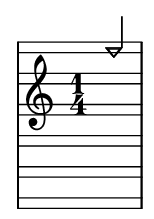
\version "2.14.0"

\header {
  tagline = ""
}

\paper {
  #(set-paper-size "a10")
}

%Customizing note head stencils based on pitch
%Defining stencils

upTriangle =
#(ly:make-stencil 
	(list 'embedded-ps
    "gsave
      currentpoint translate
      newpath
      -.1875 -.5 moveto
      .65625 .5 lineto
      1.5 -.5 lineto
      closepath
      fill
      grestore" )
    (cons -.1875 1.5)
    (cons -.5 .5)
)

downTriangle =
#(ly:make-stencil 
	(list 'embedded-ps
    "gsave
      currentpoint translate

      newpath
      .08 .34 moveto
      .65625 -.4 lineto
      1.2325 .34 lineto
      closepath
      0.12 setlinewidth
      stroke      

      newpath
      -.0775 .43 moveto
      .65625 -.43 lineto
      1.39 .43 lineto
      closepath
      0.1 setlinewidth
      stroke      
	  
	  newpath
      -.1675 .48 moveto
      .65625 -.48 lineto
      1.48 .48 lineto
      closepath
      0.04 setlinewidth
      stroke

      grestore" )
    (cons -.1875 1.5)
    (cons -.5 .5)
)

upTriLgr = 
#(ly:make-stencil 
	(list 'embedded-ps
    "gsave
      currentpoint translate
      newpath
      -.1875 -.5 moveto
      .65625 .5 lineto
      1.5 -.5 lineto
      closepath
      fill
	  newpath
	  -.5 0 moveto
	  1.8 0 lineto
      closepath
      .19 setlinewidth
      stroke  
      grestore" )
    (cons -.1875 1.5)
    (cons -.5 .5)
)

downTriLgr =
#(ly:make-stencil 
	(list 'embedded-ps
    "gsave
      currentpoint translate
      newpath
      .08 .34 moveto
      .65625 -.4 lineto
      1.2325 .34 lineto
      closepath
      0.12 setlinewidth
      stroke      
      newpath
      -.0775 .43 moveto
      .65625 -.43 lineto
      1.39 .43 lineto
      closepath
      0.1 setlinewidth
      stroke      
	  newpath
      -.1675 .48 moveto
      .65625 -.48 lineto
      1.48 .48 lineto
      closepath
      0.04 setlinewidth
      stroke
	  newpath
	  -.5 0 moveto
	  1.8 0 lineto
      closepath
      .19 setlinewidth
      stroke  
      grestore" )
    (cons -.1875 1.5)
    (cons -.5 .5)
)

%Based on the pitch's semitone, which note head
#(define (semitone-to-stencil semitone)
         (let ((s (modulo semitone 12)))
         	(case s
		((11) upTriLgr)
		((0) downTriLgr)
		(else (if (= (remainder semitone 2) 0) downTriangle upTriangle))
	))
)

%Get the pitch from the grob, convert to semitone, and send it on
#(define (stencil-notehead grob)
   (semitone-to-stencil 
	 (ly:pitch-semitones (ly:event-property (event-cause grob) 'pitch))))


%Begin stem attachment adjustment code
%Assign stem attachment values to variables

upTriUpStem 	= #'(1 . -1)
upTridownStem 	= #'(1 . .9)
downTriUpStem	= #'(1 . .9)
downTriDownStem	= #'(1 . -1)

%Based on the pitch, is the stem up or down, 
%Then based on pitch is the note head an up or down triangle

#(define (pitch-to-stem pitch stemdir)
	(if (= (modulo (ly:pitch-semitones pitch) 2) 1) 
		(if (= UP stemdir) upTriUpStem upTridownStem)		
		(if (= DOWN stemdir) downTriDownStem downTriUpStem)
	)
)

%Get the stem from notehead grob
#(define (notehead-get-notecolumn nhgrob)
   (ly:grob-parent nhgrob X))

#(define (notehead-get-stem nhgrob)
   (let ((notecolumn (notehead-get-notecolumn nhgrob)))
     (ly:grob-object notecolumn 'stem)))

%Get the pitch and stem direction from the grob and send it on
#(define (stem-adjuster nhgrob)
	(pitch-to-stem
	    (ly:event-property (event-cause nhgrob) 'pitch) 
		(ly:grob-property (notehead-get-stem nhgrob) 'direction) ))

%Begin double-stem for half note code
#(define (doubleStemmer grob)
   (if (= 1 (ly:grob-property grob 'duration-log))

		(ly:stencil-combine-at-edge
              (ly:stem::print grob)
              X
              (- (ly:grob-property grob 'direction))
              (ly:stem::print grob)
              -.42 0) ;; note: use .15 for other side

		(ly:stem::print grob)
	)
)

%End customization scripts


upTriangleEmpty =
#(ly:make-stencil 
	(list 'embedded-ps
    "gsave
      currentpoint translate
      newpath
      -.1875 -.5 moveto
      .65625 .5 lineto
      1.5 -.5 lineto
      closepath
      0.19 setlinewidth
      stroke
      grestore" )
    (cons -.1875 1.5)
    (cons -.5 .5)
)

upTriangleFull =
#(ly:make-stencil 
	(list 'embedded-ps
    "gsave
      currentpoint translate
      newpath
      -.1875 -.5 moveto
      .65625 .5 lineto
      1.5 -.5 lineto
      closepath
      fill
      grestore" )
    (cons -.1875 1.5)
    (cons -.5 .5)
)

downTriangleEmpty =
#(ly:make-stencil 
	(list 'embedded-ps
    "gsave
      currentpoint translate

      newpath
      .08 .34 moveto
      .65625 -.4 lineto
      1.2325 .34 lineto
      closepath
      0.12 setlinewidth
      stroke      

      newpath
      -.0775 .43 moveto
      .65625 -.43 lineto
      1.39 .43 lineto
      closepath
      0.1 setlinewidth
      stroke      
	  
	  newpath
      -.1675 .48 moveto
      .65625 -.48 lineto
      1.48 .48 lineto
      closepath
      0.04 setlinewidth
      stroke

      grestore" )
    (cons -.1875 1.5)
    (cons -.5 .5)
)

downTriangleFull =
#(ly:make-stencil 
	(list 'embedded-ps
    "gsave
      currentpoint translate

      newpath
      .08 .34 moveto
      .65625 -.4 lineto
      1.2325 .34 lineto
      closepath
      0.12 setlinewidth
      stroke      

      newpath
      -.0775 .43 moveto
      .65625 -.43 lineto
      1.39 .43 lineto
      closepath
      0.1 setlinewidth
      stroke      
	  
	  newpath
      -.1675 .48 moveto
      .65625 -.48 lineto
      1.48 .48 lineto
      closepath
      fill

      grestore" )
    (cons -.1875 1.5)
    (cons -.5 .5)
)

upTriLgr = 
#(ly:make-stencil 
	(list 'embedded-ps
    "gsave
      currentpoint translate
      newpath
      -.1875 -.5 moveto
      .65625 .5 lineto
      1.5 -.5 lineto
      closepath
      0.19 setlinewidth
      stroke
	  newpath
	  -.5 0 moveto
	  1.8 0 lineto
      closepath
      .19 setlinewidth
      stroke  
      grestore" )
    (cons -.1875 1.5)
    (cons -.5 .5)
)

downTriLgr =
#(ly:make-stencil 
	(list 'embedded-ps
    "gsave
      currentpoint translate
      newpath
      .08 .34 moveto
      .65625 -.4 lineto
      1.2325 .34 lineto
      closepath
      0.12 setlinewidth
      stroke      
      newpath
      -.0775 .43 moveto
      .65625 -.43 lineto
      1.39 .43 lineto
      closepath
      0.1 setlinewidth
      stroke      
	  newpath
      -.1675 .48 moveto
      .65625 -.48 lineto
      1.48 .48 lineto
      closepath
      0.04 setlinewidth
      stroke
	  newpath
	  -.5 0 moveto
	  1.8 0 lineto
      closepath
      .19 setlinewidth
      stroke  
      grestore" )
    (cons -.1875 1.5)
    (cons -.5 .5)
)

%Based on the pitch's semitone, which note head
#(define (semitone-to-stencil semitone)
         (let ((s (modulo semitone 12)))
         	(case s
		((11) upTriLgr)
		((0) downTriLgr)
                ((2 4) downTriangleEmpty)
                ((5 7 9) upTriangleEmpty)
                ((1 3) upTriangleFull)
                ((6 8 10) downTriangleFull)
	))
)

%Get the pitch from the grob, convert to semitone, and send it on
#(define (stencil-notehead grob)
   (semitone-to-stencil 
	 (ly:pitch-semitones (ly:event-property (event-cause grob) 'pitch))))


%Begin stem attachment adjustment code
%Assign stem attachment values to variables

upTriUpStem 	= #'(1 . -1)
upTridownStem 	= #'(1 . .9)
downTriUpStem	= #'(1 . .9)
downTriDownStem	= #'(1 . -1)

%Based on the pitch, is the stem up or down, 
%Then based on pitch is the note head an up or down triangle

#(define (pitch-to-stem pitch stemdir)
	(if (= (modulo (ly:pitch-semitones pitch) 2) 1) 
		(if (= UP stemdir) upTriUpStem upTridownStem)		
		(if (= DOWN stemdir) downTriDownStem downTriUpStem)
	)
)

%Get the stem from notehead grob
#(define (notehead-get-notecolumn nhgrob)
   (ly:grob-parent nhgrob X))

#(define (notehead-get-stem nhgrob)
   (let ((notecolumn (notehead-get-notecolumn nhgrob)))
     (ly:grob-object notecolumn 'stem)))

%Get the pitch and stem direction from the grob and send it on
#(define (stem-adjuster nhgrob)
	(pitch-to-stem
	    (ly:event-property (event-cause nhgrob) 'pitch) 
		(ly:grob-property (notehead-get-stem nhgrob) 'direction) ))

%Begin double-stem for half note code
#(define (doubleStemmer grob)
   (if (= 1 (ly:grob-property grob 'duration-log))

		(ly:stencil-combine-at-edge
              (ly:stem::print grob)
              X
              (- (ly:grob-property grob 'direction))
              (ly:stem::print grob)
              -.42 0) ;; note: use .15 for other side

		(ly:stem::print grob)
	)
)

%End customization scripts

down = {
      \override Stem #'direction = #DOWN     
}

up = {
      \override Stem #'direction = #UP
}

nl = {
      \once \override Score.RehearsalMark #'transparent = ##t
      \mark "C"
}

tn = {
  \override Staff.StaffSymbol #'line-positions = #'(10 8 4 2 -2 -4 -8 -10 -14 -16 -20 -22)
  \override NoteHead #'stem-attachment = #stem-adjuster
  \override NoteHead #'stencil = #stencil-notehead
  \override Stem #'stencil = #doubleStemmer
}

notes = \relative c {
      \time 1/4
      \autoBeamOff

      \up
      e'''4
}

\new Staff \with {
  \remove "Accidental_engraver"
  \remove "Key_engraver" 
  staffLineLayoutFunction = #(lambda (p) (floor (/ (+ (ly:pitch-semitones p) 1) 2)))
  middleCPosition = #-6
  clefGlyph = #"clefs.G"
  clefPosition = #(+ -6 4)
}
{
  \tn
  \notes 
}


